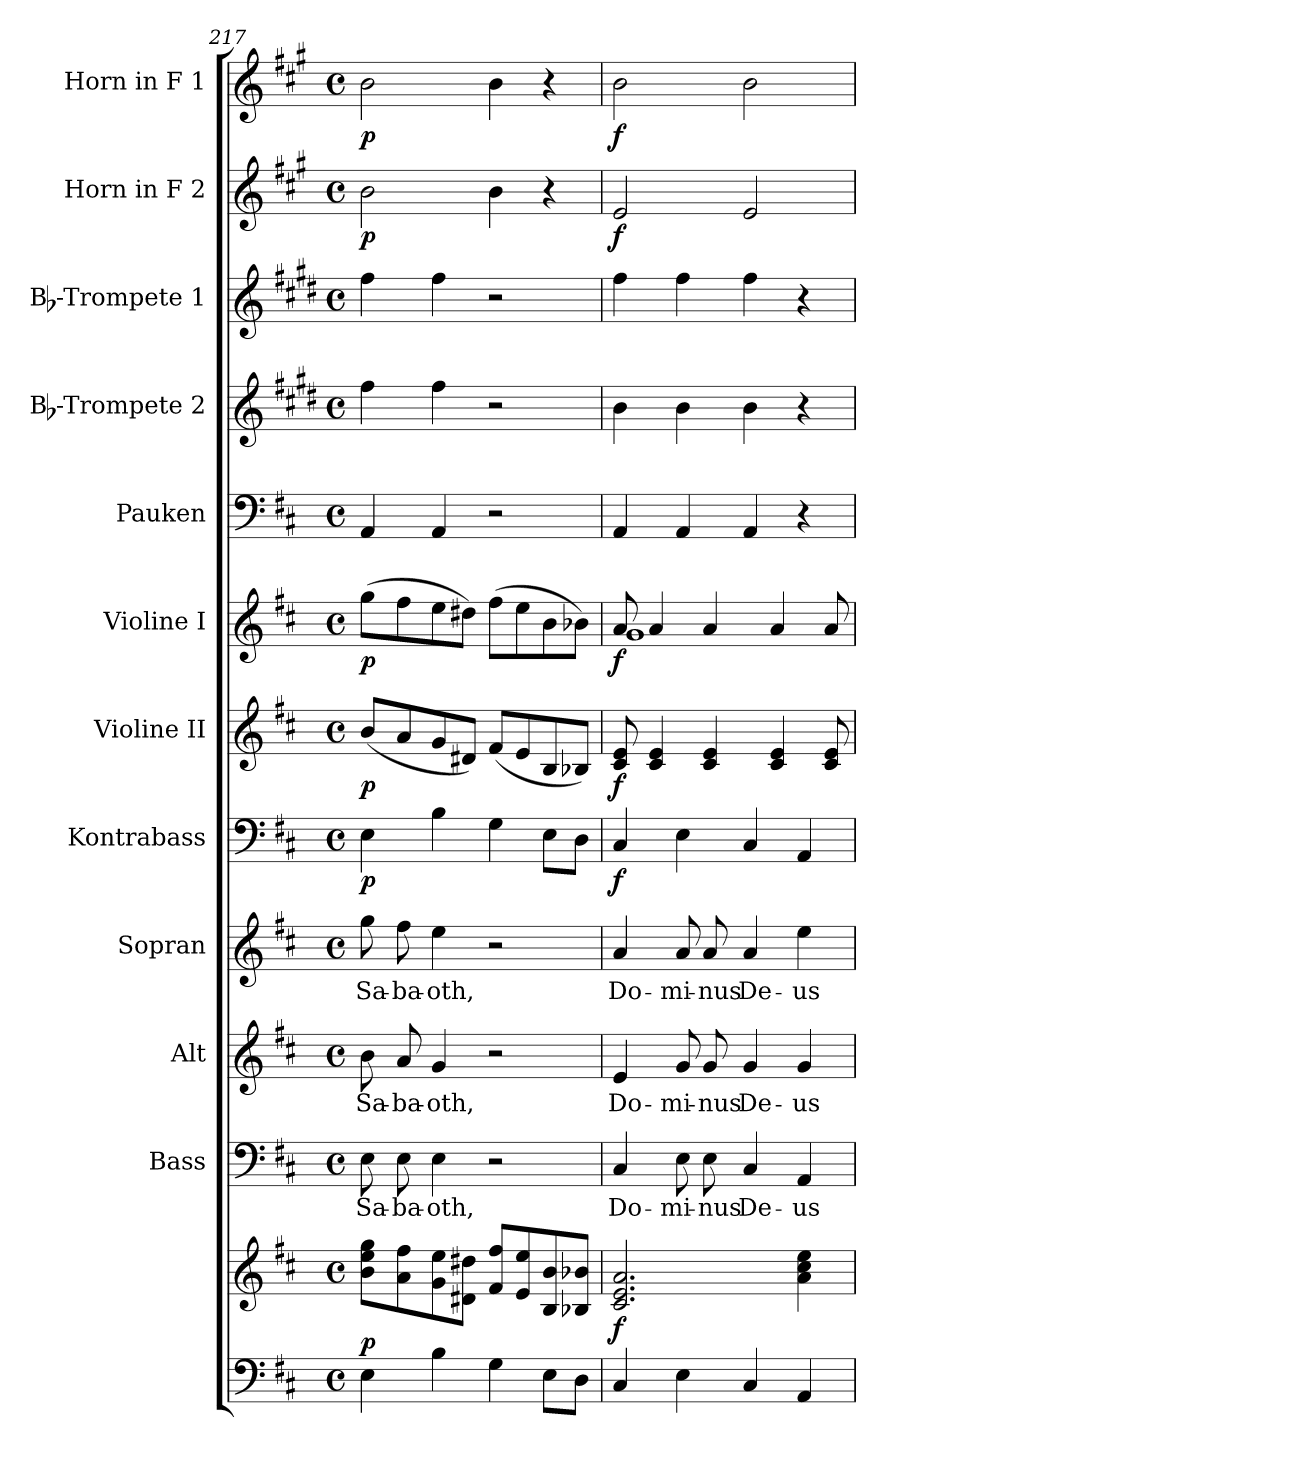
**kern	**kern	**dynam	**kern	**text	**kern	**text	**kern	**text	**kern	**dynam	**kern	**dynam	**kern	**dynam	**kern	**kern	**kern	**kern	**dynam	**kern	**dynam
*part12	*part12	*part12	*part11	*part11	*part10	*part10	*part9	*part9	*part8	*part8	*part7	*part7	*part6	*part6	*part5	*part4	*part3	*part2	*part2	*part1	*part1
*staff13	*staff12	*staff12/13	*staff11	*staff11	*staff10	*staff10	*staff9	*staff9	*staff8	*staff8	*staff7	*staff7	*staff6	*staff6	*staff5	*staff4	*staff3	*staff2	*staff2	*staff1	*staff1
*	*	*	*I"Bass	*	*I"Alt	*	*I"Sopran	*	*I"Kontrabass	*	*I"Violine II	*	*I"Violine I	*	*I"Pauken	*I"Bb-Trompete 2	*I"Bb-Trompete 1	*I"Horn in F 2	*	*I"Horn in F 1	*
*	*	*	*I'B.	*	*I'A.	*	*I'S.	*	*I'Kb.	*	*I'Vl. II	*	*I'Vl. I	*	*I'Pk.	*I'Bb Trp. 2	*I'Bb Trp. 1	*	*	*	*
*clefF4	*clefG2	*	*clefF4	*	*clefG2	*	*clefG2	*	*clefF4	*	*clefG2	*	*clefG2	*	*clefF4	*clefG2	*clefG2	*clefG2	*	*clefG2	*
*	*	*	*	*	*	*	*	*	*ITrd7c12	*	*	*	*	*	*	*ITrd1c2	*ITrd1c2	*ITrd4c7	*	*ITrd4c7	*
*k[f#c#]	*k[f#c#]	*	*k[f#c#]	*	*k[f#c#]	*	*k[f#c#]	*	*k[f#c#]	*	*k[f#c#]	*	*k[f#c#]	*	*k[f#c#]	*k[f#c#]	*k[f#c#]	*k[f#c#]	*	*k[f#c#]	*
*D:	*D:	*	*D:	*	*D:	*	*D:	*	*D:	*	*D:	*	*D:	*	*D:	*D:	*D:	*D:	*	*D:	*
*M4/4	*M4/4	*	*M4/4	*	*M4/4	*	*M4/4	*	*M4/4	*	*M4/4	*	*M4/4	*	*M4/4	*M4/4	*M4/4	*M4/4	*	*M4/4	*
*met(c)	*met(c)	*	*met(c)	*	*met(c)	*	*met(c)	*	*met(c)	*	*met(c)	*	*met(c)	*	*met(c)	*met(c)	*met(c)	*met(c)	*	*met(c)	*
=217	=217	=217	=217	=217	=217	=217	=217	=217	=217	=217	=217	=217	=217	=217	=217	=217	=217	=217	=217	=217	=217
!	!	!LO:DY:a=2	!	!LO:LY:b	!	!LO:LY:b	!	!LO:LY:b	!	!LO:DY:b	!	!LO:DY:b	!	!LO:DY:b	!	!	!	!	!LO:DY:b	!	!LO:DY:b
4E\	8b\ 8ee\ 8gg\L	p	8E\	Sa-	8b\	Sa-	8gg\	Sa-	4EE\	p	(<8b/L	p	(>8gg\L	p	4AA/	4ee\	4ee\	2e\	p	2e\	p
!	!	!	!	!LO:LY:b	!	!LO:LY:b	!	!LO:LY:b	!	!	!	!	!	!	!	!	!	!	!	!	!
.	8a\ 8ff#\	.	8E\	-ba-	8a/	-ba-	8ff#\	-ba-	.	.	8a/	.	8ff#\	.	.	.	.	.	.	.	.
!	!	!	!	!LO:LY:b	!	!LO:LY:b	!	!LO:LY:b	!	!	!	!	!	!	!	!	!	!	!	!	!
4B\	8g\ 8ee\	.	4E\	-oth,	4g/	-oth,	4ee\	-oth,	4BB\	.	8g/	.	8ee\	.	4AA/	4ee\	4ee\	.	.	.	.
.	8d#X\ 8dd#X\J	.	.	.	.	.	.	.	.	.	8d#X/J)	.	8dd#X\J)	.	.	.	.	.	.	.	.
4G\	8f#/ 8ff#/L	.	2r	.	2r	.	2r	.	4GG\	.	(<8f#/L	.	(>8ff#\L	.	2r	2r	2r	4e\	.	4e\	.
.	8e/ 8ee/	.	.	.	.	.	.	.	.	.	8e/	.	8ee\	.	.	.	.	.	.	.	.
8E\L	8B/ 8b/	.	.	.	.	.	.	.	8EE\L	.	8B/	.	8b\	.	.	.	.	4r	.	4r	.
8D\J	8B-X/ 8b-X/J	.	.	.	.	.	.	.	8DD\J	.	8B-X/J)	.	8b-X\J)	.	.	.	.	.	.	.	.
=218	=218	=218	=218	=218	=218	=218	=218	=218	=218	=218	=218	=218	=218	=218	=218	=218	=218	=218	=218	=218	=218
!	!	!LO:DY:a=2	!	!LO:LY:b	!	!LO:LY:b	!	!LO:LY:b	!	!LO:DY:b	!	!LO:DY:b	!	!LO:DY:b	!	!	!	!	!LO:DY:b	!	!LO:DY:b
*	*	*	*	*	*	*	*	*	*	*	*	*	*^	*	*	*	*	*	*	*	*
4C#/	2.c#/ 2.e/ 2.a/	f	4C#/	Do-	4e/	Do-	4a/	Do-	4CC#/	f	8c#/ 8e/	f	8a/	1g	f	4AA/	4a\	4ee\	2A/	f	2e\	f
.	.	.	.	.	.	.	.	.	.	.	4c#/ 4e/	.	4a/	.	.	.	.	.	.	.	.	.
!	!	!	!	!LO:LY:b	!	!LO:LY:b	!	!LO:LY:b	!	!	!	!	!	!	!	!	!	!	!	!	!	!
4E\	.	.	8E\	-mi-	8g/	-mi-	8a/	-mi-	4EE\	.	.	.	.	.	.	4AA/	4a\	4ee\	.	.	.	.
!	!	!	!	!LO:LY:b	!	!LO:LY:b	!	!LO:LY:b	!	!	!	!	!	!	!	!	!	!	!	!	!	!
.	.	.	8E\	-nus	8g/	-nus	8a/	-nus	.	.	4c#/ 4e/	.	4a/	.	.	.	.	.	.	.	.	.
!	!	!	!	!LO:LY:b	!	!LO:LY:b	!	!LO:LY:b	!	!	!	!	!	!	!	!	!	!	!	!	!	!
4C#/	.	.	4C#/	De-	4g/	De-	4a/	De-	4CC#/	.	.	.	.	.	.	4AA/	4a\	4ee\	2A/	.	2e\	.
.	.	.	.	.	.	.	.	.	.	.	4c#/ 4e/	.	4a/	.	.	.	.	.	.	.	.	.
!	!	!	!	!LO:LY:b	!	!LO:LY:b	!	!LO:LY:b	!	!	!	!	!	!	!	!	!	!	!	!	!	!
4AA/	4a\ 4cc#\ 4ee\	.	4AA/	-us	4g/	-us	4ee\	-us	4AAA/	.	.	.	.	.	.	4r	4r	4r	.	.	.	.
.	.	.	.	.	.	.	.	.	.	.	8c#/ 8e/	.	8a/	.	.	.	.	.	.	.	.	.
*	*	*	*	*	*	*	*	*	*	*	*	*	*v	*v	*	*	*	*	*	*	*	*
=	=	=	=	=	=	=	=	=	=	=	=	=	=	=	=	=	=	=	=	=	=
*-	*-	*-	*-	*-	*-	*-	*-	*-	*-	*-	*-	*-	*-	*-	*-	*-	*-	*-	*-	*-	*-
